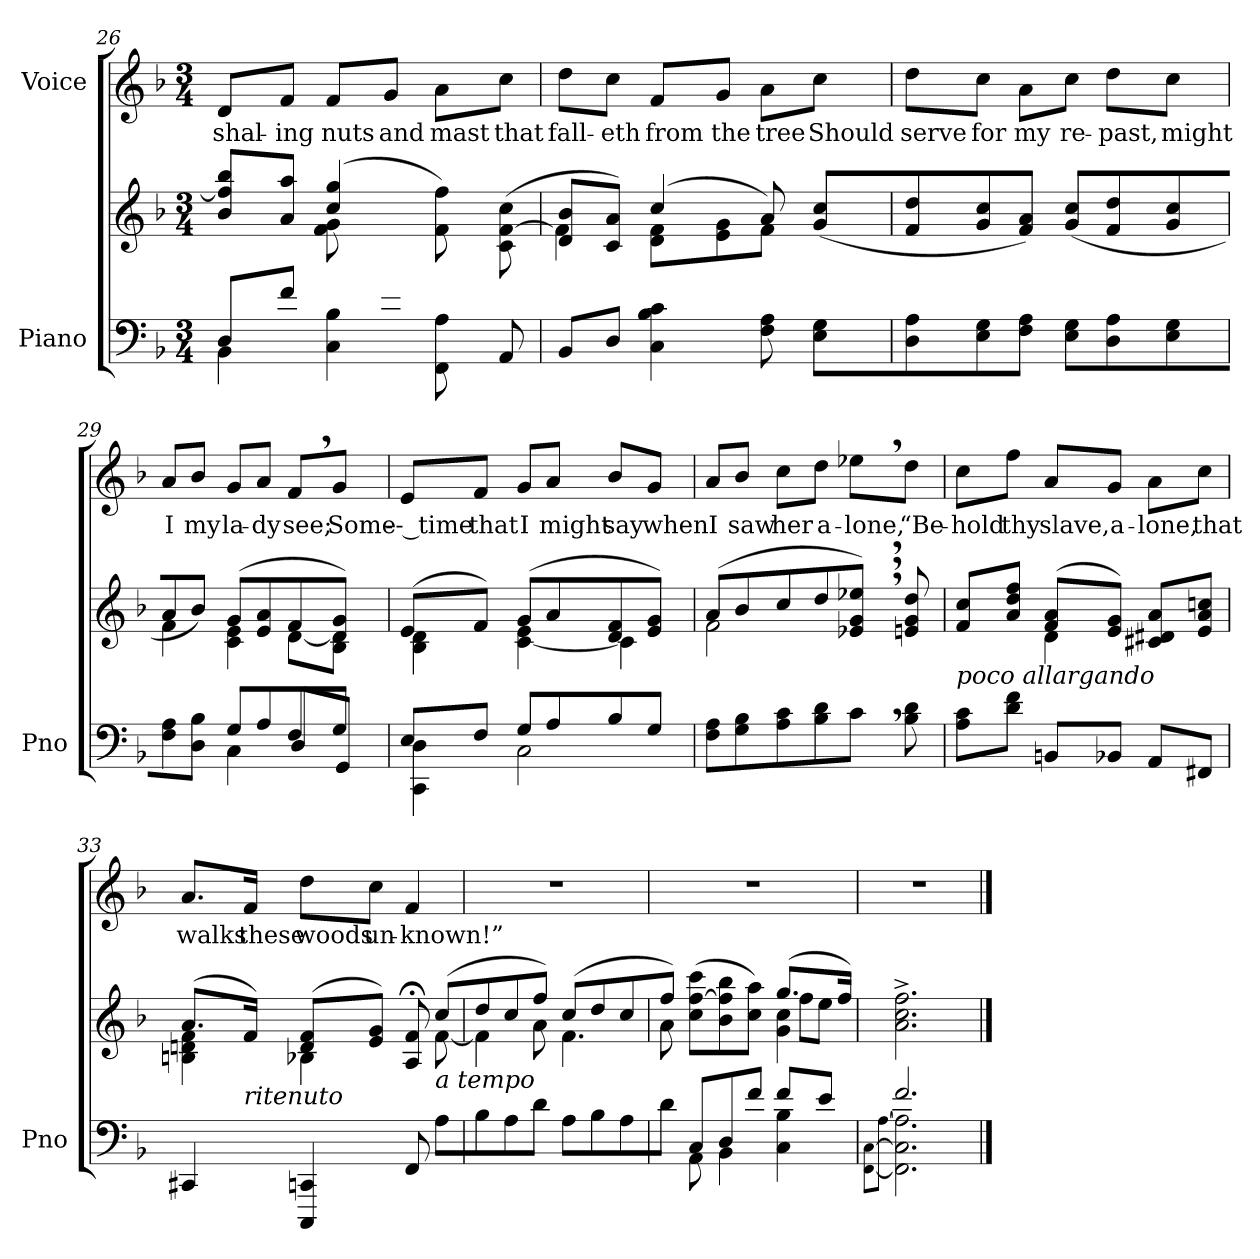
**kern	**kern	**kern	**text
*part2	*part2	*part1	*part1
*staff3	*staff2	*staff1	*staff1
*I"Piano	*	*I"Voice	*
*I'Pno	*	*	*
*clefF4	*clefG2	*clefG2	*
*k[b-]	*k[b-]	*k[b-]	*
*M3/4	*M3/4	*M3/4	*
=26	=26	=26	=26
*^	*^	*	*
*	*^	*	*	*	*
!	!	!	!	!	!	!LO:LY:b
4.ryy	8D/	4BB-\	8b-/ 8ff/] 8bb-/	4ryy	8d/L	shal-
!	!	!	!	!	!	!LO:LY:b
.	8f/J	.	8a/ 8aa/J	.	8f/J	-ing
!	!	!	!	!	!	!LO:LY:b
.	4C\ 4B-\	2ryy	(4cc/ 4gg/	8f\ 8g\L	8f/L	nuts
!	!	!	!	!	!	!LO:LY:b
8e/J	.	.	.	4.ryy	8g/J	and
!	!	!	!	!	!	!LO:LY:b
4ryy	8FF\ 8A\	.	8f\ 8ff\)	.	8a\L	mast
!	!	!	!	!	!	!LO:LY:b
.	8AA/	.	(8c\ [8f\ 8cc\	.	8cc\J	that
*	*v	*v	*	*	*	*
!!LO:LB:g=z
=27	=27	=27	=27	=27	=27
!	!	!	!	!	!LO:LY:b
*v	*v	*	*	*	*
8BB-/L	8d/ 8b-/L	4f\]	8dd\L	fall-
!	!	!	!	!LO:LY:b
8D/J	8c/ 8a/J)	.	8cc\J	-eth
!	!	!	!	!LO:LY:b
4C\ 4B-\ 4c\	(4cc/	8d\ 8f\L	8f/L	from
!	!	!	!	!LO:LY:b
.	.	8e\ 8g\	8g/J	the
!	!	!	!	!LO:LY:b
8F\ 8A\	8a/)	8f\J	8a\L	tree
!	!	!	!	!LO:LY:b
8E\ 8G\L	(>8g/ 8cc/L	8ryy	8cc\J	Should
=28	=28	=28	=28	=28
!	!	!	!	!LO:LY:b
*	*v	*v	*	*
8D\ 8A\	8f/ 8dd/	8dd\L	serve
!	!	!	!LO:LY:b
8E\ 8G\	8g/ 8cc/	8cc\J	for
!	!	!	!LO:LY:b
8F\ 8A\J	8f/ 8a/J)	8a\L	my
!	!	!	!LO:LY:b
8E\ 8G\L	(>8g/ 8cc/L	8cc\J	re-
!	!	!	!LO:LY:b
8D\ 8A\	8f/ 8dd/	8dd\L	-past,
!	!	!	!LO:LY:b
8E\ 8G\	8g/ 8cc/	8cc\J	might
=29	=29	=29	=29
*^	*^	*	*
!	!	!	!	!	!LO:LY:b
8F\ 8A\	4ryy	8a/	4f\	8a/L	I
!	!	!	!	!	!LO:LY:b
8D\ 8B-\J	.	8b-/J)	.	8b-/J	my
!	!	!	!	!	!LO:LY:b
8G/L	4C\	(8g/L	4c\ 4e\	8g/L	la-
!	!	!	!	!	!LO:LY:b
8A/	.	8e/ 8a/	.	8a/J	-dy
!	!	!	!	!	!LO:LY:b
8F/	8D/L	8f/	[8d\L	8f,/L	see;
!	!	!	!	!	!LO:LY:b
8G/J	8GG/J	8d/ 8g/J)	8B-\ 8d\]J	8g/J	Some-
!!LO:LB:g=z
=30	=30	=30	=30	=30	=30
!	!	!	!	!	!LO:LY:b
8E:/L	4CC\ 4D\	(8e/L	4B-\ 4d\	8e/L	-- time
!	!	!	!	!	!LO:LY:b
8F/J	.	8f/J)	.	8f/J	that
!	!	!	!	!	!LO:LY:b
8G/L	2C\	(8g/L	[4c\ 4e\	8g/L	I
!	!	!	!	!	!LO:LY:b
8A/	.	8a/	.	8a/J	might
!	!	!	!	!	!LO:LY:b
8B-/	.	8d/ 8f/	4c\]	8b-/L	say
!	!	!	!	!	!LO:LY:b
8G/J	.	8e/ 8g/J)	.	8g/J	when
*v	*v	*	*	*	*
=31	=31	=31	=31	=31
!	!	!	!	!LO:LY:b
8F\ 8A\L	(8a/L	2f\	8a/L	I
!	!	!	!	!LO:LY:b
8G\ 8B-\	8b-/	.	8b-/J	saw
!	!	!	!	!LO:LY:b
8A\ 8c\	8cc/	.	8cc\L	her
!	!	!	!	!LO:LY:b
8B-\ 8d\	8dd/	.	8dd\J	a-
!	!	!	!	!LO:LY:b
8c,\J	8e-X/, 8g/, 8ee-X/,J)	4ryy	8ee-X,\L	-lone,
!	!	!	!	!LO:LY:b
8B-\ 8d\	8en/ 8g/ 8dd/	.	8dd\J	“Be-
=32	=32	=32	=32	=32
!	!LO:TX:b:i:t=poco  allargando	!	!	!
!	!	!	!	!LO:LY:b
8A\ 8c\L	8f/ 8cc/L	4ryy	8cc\L	-hold
!	!	!	!	!LO:LY:b
8d\ 8f\J	8a/ 8dd/ 8ff/J	.	8ff\J	thy
!	!	!	!	!LO:LY:b
8BBn/L	(8f/ 8a/L	4d\	8a/L	slave,
!	!	!	!	!LO:LY:b
8BB-X/J	8e/ 8g/J)	.	8g/J	a-
!	!	!	!	!LO:LY:b
8AA/L	8c#X/ 8d#X/ 8a/L	4ryy	8a\L	-lone,
!	!	!	!	!LO:LY:b
8FF#X/J	8e/ 8a/ 8ccn/J	.	8cc\J	that
!!LO:LB:g=z
=33	=33	=33	=33	=33
!	!	!	!	!LO:LY:b
4CC#X/	(8.a/L	4Bn\ 4dn\ 4f\	8.a/L	walks
!	!LO:TX:b:i:t=ritenuto	!	!	!
!	!	!	!	!LO:LY:b
.	16f/Jk)	.	16f/Jk	these
!	!	!	!	!LO:LY:b
4CCC/ 4CCn/	(8d/ 8f/L	4B-X\	8dd\L	woods
!	!	!	!	!LO:LY:b
.	8e/ 8g/J)	.	8cc\J	un-
!	!	!	!	!LO:LY:b
8FF/	8A/;< 8f/;<	8ryy	4f/	-known!”
!	!LO:TX:b:i:t=a tempo	!	!	!
8A\L	(8cc/L	[8f\	.	.
=34	=34	=34	=34	=34
8B-\	8dd/	4f\]	2.r	.
8A\	8cc/	.	.	.
8d\J	8ff/J)	8a\	.	.
8A\L	(8cc/L	4.f\	.	.
8B-\	8dd/	.	.	.
8A\	8cc/	.	.	.
=35	=35	=35	=35	=35
*^	*	*^	*	*
8d\J	8ryy	8ff/J)	8a\	2ryy	2.r	.
8C/L	8AA\	(8cc\ [8ff\ 8ccc\L	4.ryy	.	.	.
8D/	4BB-\	8b-\ 8ff\] 8bb-\	.	.	.	.
8f/J	.	8cc\ 8aa\J)	.	.	.	.
8f/L	4C\ 4B-\	(8.gg/L	8ff\L	4g\ 4cc\	.	.
8e/J	.	.	8ee\J	.	.	.
.	.	16ff/Jk)	.	.	.	.
*	*	*v	*v	*v	*	*
=36	=36	=36	=36	=36
.	[>8qFF\ [>8qC\L	.	.	.
.	[>8qA\J	.	.	.
2.f/	2.FF\] 2.C\] 2.A\]	2.a\^< 2.cc\^< 2.ff\^<	2.r	.
*v	*v	*	*	*
==	==	==	==
*-	*-	*-	*-
